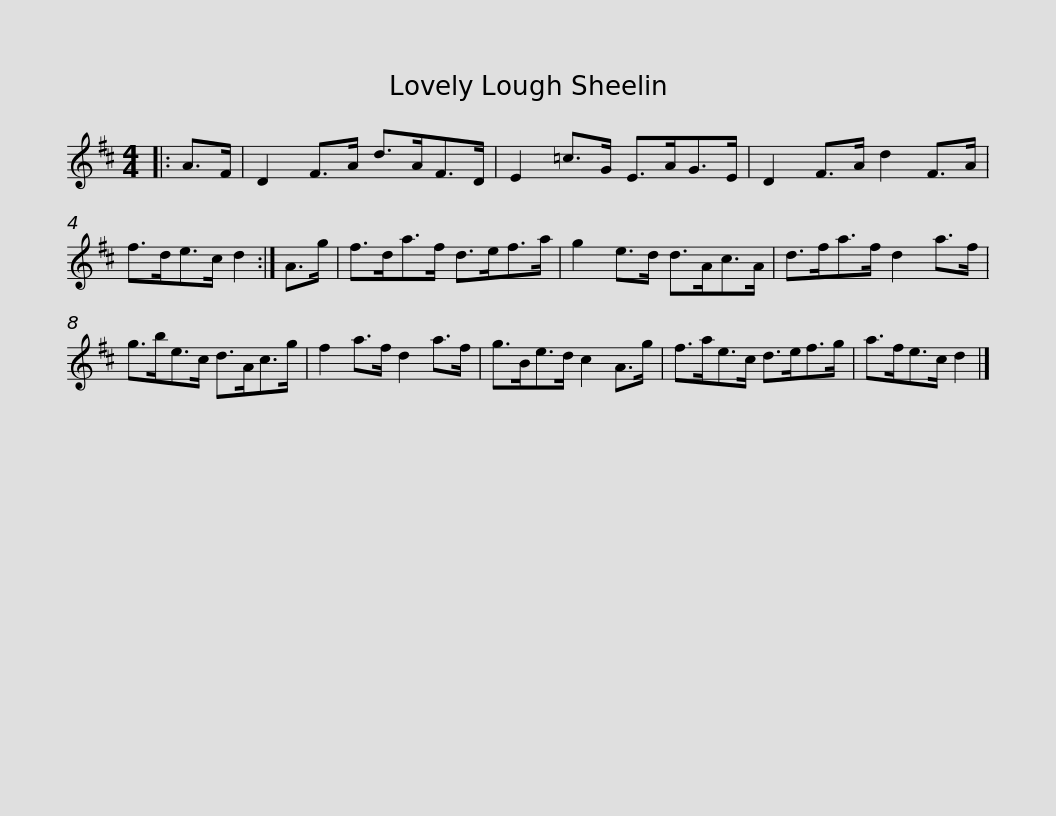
X:1
L:1/8
M:4/4
I:linebreak $
K:D
V:1 treble
V:1
|: A>F | D2 F>A d>AF>D | E2 =c>G E>AG>E | D2 F>A d2 F>A | f>de>c d2 :| %5
 A>g |$ f>da>f d>ef>a | g2 e>d d>Ac>A | d>fa>f d2 a>f | g>be>c d>Ac>g | %10
 f2 a>f d2 a>f |$ g>Be>d c2 A>g | f>ae>c d>ef>g | a>fe>c d2 |] %14
